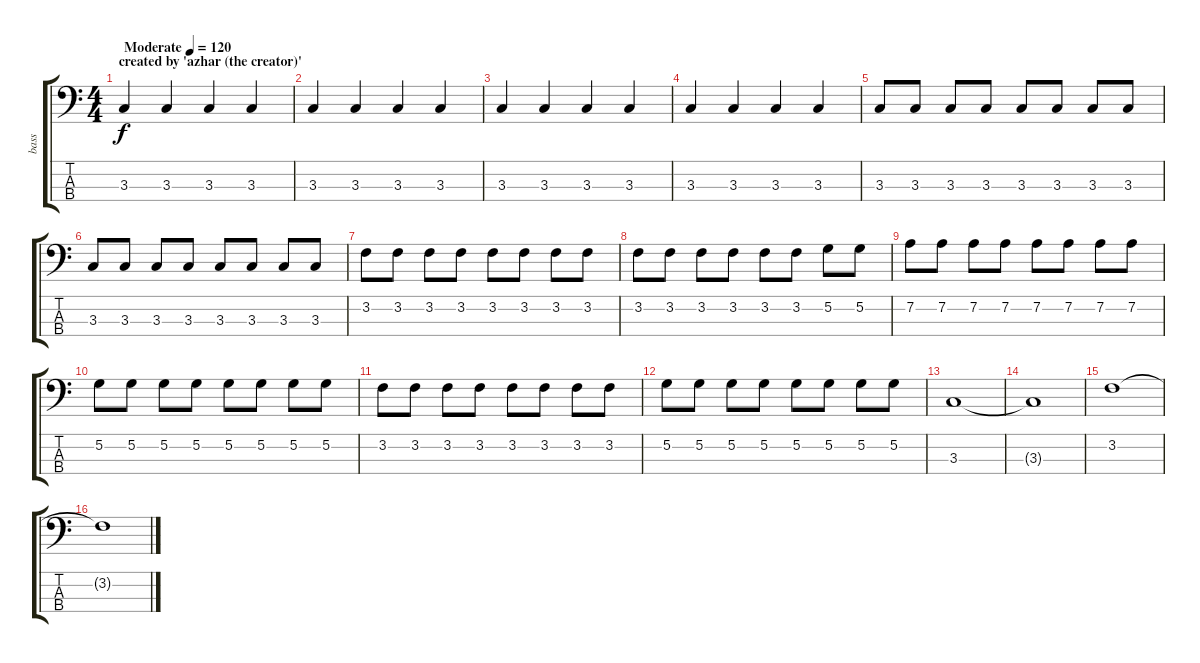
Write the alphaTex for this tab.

\track ("bass" "bass") {instrument electricbassfinger}
\staff {score tabs}
\tuning (G2 D2 A1 E1) {hide}
\ts (4 4)
\section ("" "created by 'azhar (the creator)'")
\tempo (120 "Moderate")
\clef f4
\ks c
3.3.4{dy f instrument electricbassfinger} 3.3.4 3.3.4 3.3.4 |
3.3.4 3.3.4 3.3.4 3.3.4 |
3.3.4 3.3.4 3.3.4 3.3.4 |
3.3.4 3.3.4 3.3.4 3.3.4 |
3.3.8 3.3.8 3.3.8 3.3.8 3.3.8 3.3.8 3.3.8 3.3.8 |
3.3.8 3.3.8 3.3.8 3.3.8 3.3.8 3.3.8 3.3.8 3.3.8 |
3.2.8 3.2.8 3.2.8 3.2.8 3.2.8 3.2.8 3.2.8 3.2.8 |
3.2.8 3.2.8 3.2.8 3.2.8 3.2.8 3.2.8 5.2.8 5.2.8 |
7.2.8 7.2.8 7.2.8 7.2.8 7.2.8 7.2.8 7.2.8 7.2.8 |
5.2.8 5.2.8 5.2.8 5.2.8 5.2.8 5.2.8 5.2.8 5.2.8 |
3.2.8 3.2.8 3.2.8 3.2.8 3.2.8 3.2.8 3.2.8 3.2.8 |
5.2.8 5.2.8 5.2.8 5.2.8 5.2.8 5.2.8 5.2.8 5.2.8 |
3.3.1 |
3.3{t}.1 |
3.2.1 |
3.2{t}.1
